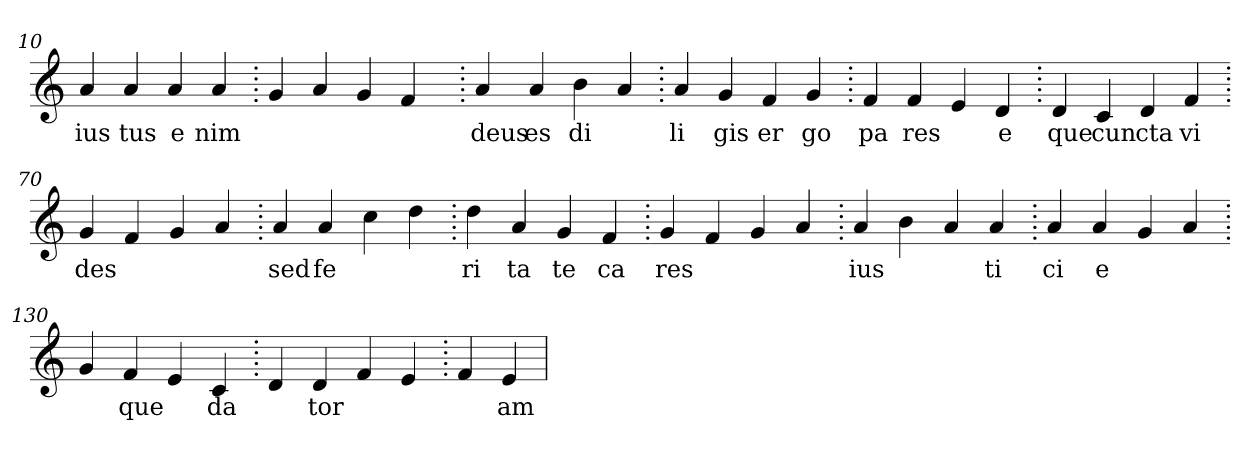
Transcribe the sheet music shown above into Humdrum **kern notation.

**kern	**text
*part1	*part1
*staff1	*staff1
*clefG2	*
=10.	=10.
4a	ius
4a	tus
4a	e
4a	nim
=20.	=20.
4g	.
4a	.
4g	.
4f	.
=30.	=30.
4a	deus
4a	es
4b	di
4a	.
=40.	=40.
4a	li
4g	gis
4f	er
4g	go
=50.	=50.
4f	pa
4f	res
4e	.
4d	e
=60.	=60.
4d	que
4c	cun
4d	cta
4f	vi
=70.	=70.
4g	des
4f	.
4g	.
4a	.
=80.	=80.
4a	sed
4a	fe
4cc	.
4dd	.
=90.	=90.
4dd	ri
4a	ta
4g	te
4f	ca
=100.	=100.
4g	res
4f	.
4g	.
4a	.
=110.	=110.
4a	ius
4b	.
4a	.
4a	ti
=120.	=120.
4a	ci
4a	e
4g	.
4a	.
=130.	=130.
4g	.
4f	que
4e	.
4c	da
=140.	=140.
4d	.
4d	tor
4f	.
4e	.
=150.	=150.
4f	.
4e	am
=	=
*-	*-
